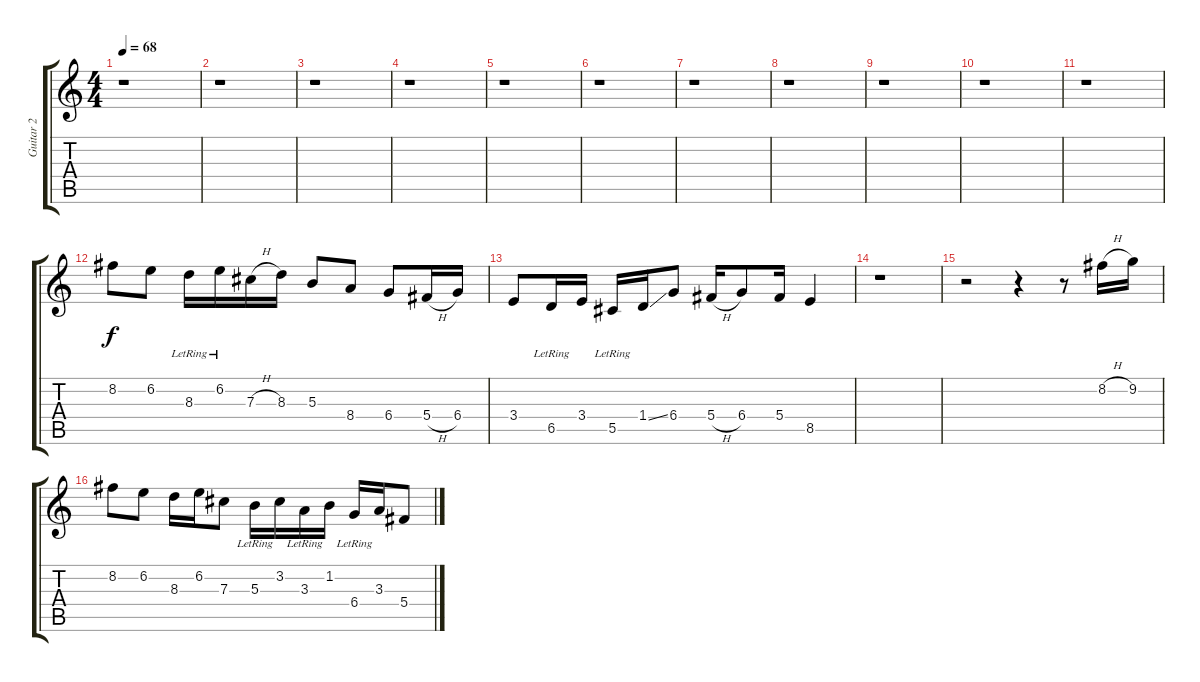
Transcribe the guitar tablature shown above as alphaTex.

\track ("Guitar 2" "Guitar 2") {instrument electricguitarclean}
\staff {score tabs}
\tuning (Eb4 Bb3 Gb3 Db3 Ab2 Eb2) {hide}
\ts (4 4)
\tempo 68
\clef g2
\ks c
r.1{dy f} |
r.1 |
r.1 |
r.1 |
r.1 |
r.1 |
r.1 |
r.1 |
r.1 |
r.1 |
r.1 |
8.2.8 6.2.8 8.3{lr}.16 6.2{lr}.16 7.3{h}.16 8.3.16 5.3.8 8.4.8 6.4.8 5.4{h}.16 6.4.16 |
3.4.8 6.5{lr}.16 3.4.16 5.5{lr}.16 1.4{ss}.16 6.4.8 5.4{h}.16 6.4.8 5.4.16 8.5.4 |
r.1 |
r.2 r.4 r.8 8.2{h}.16 9.2.16 |
8.2.8 6.2.8 8.3.16 6.2.16 7.3.8 5.3{lr}.16 3.2.16 3.3{lr}.16 1.2.16 6.4{lr}.16 3.3.16 5.4.8
